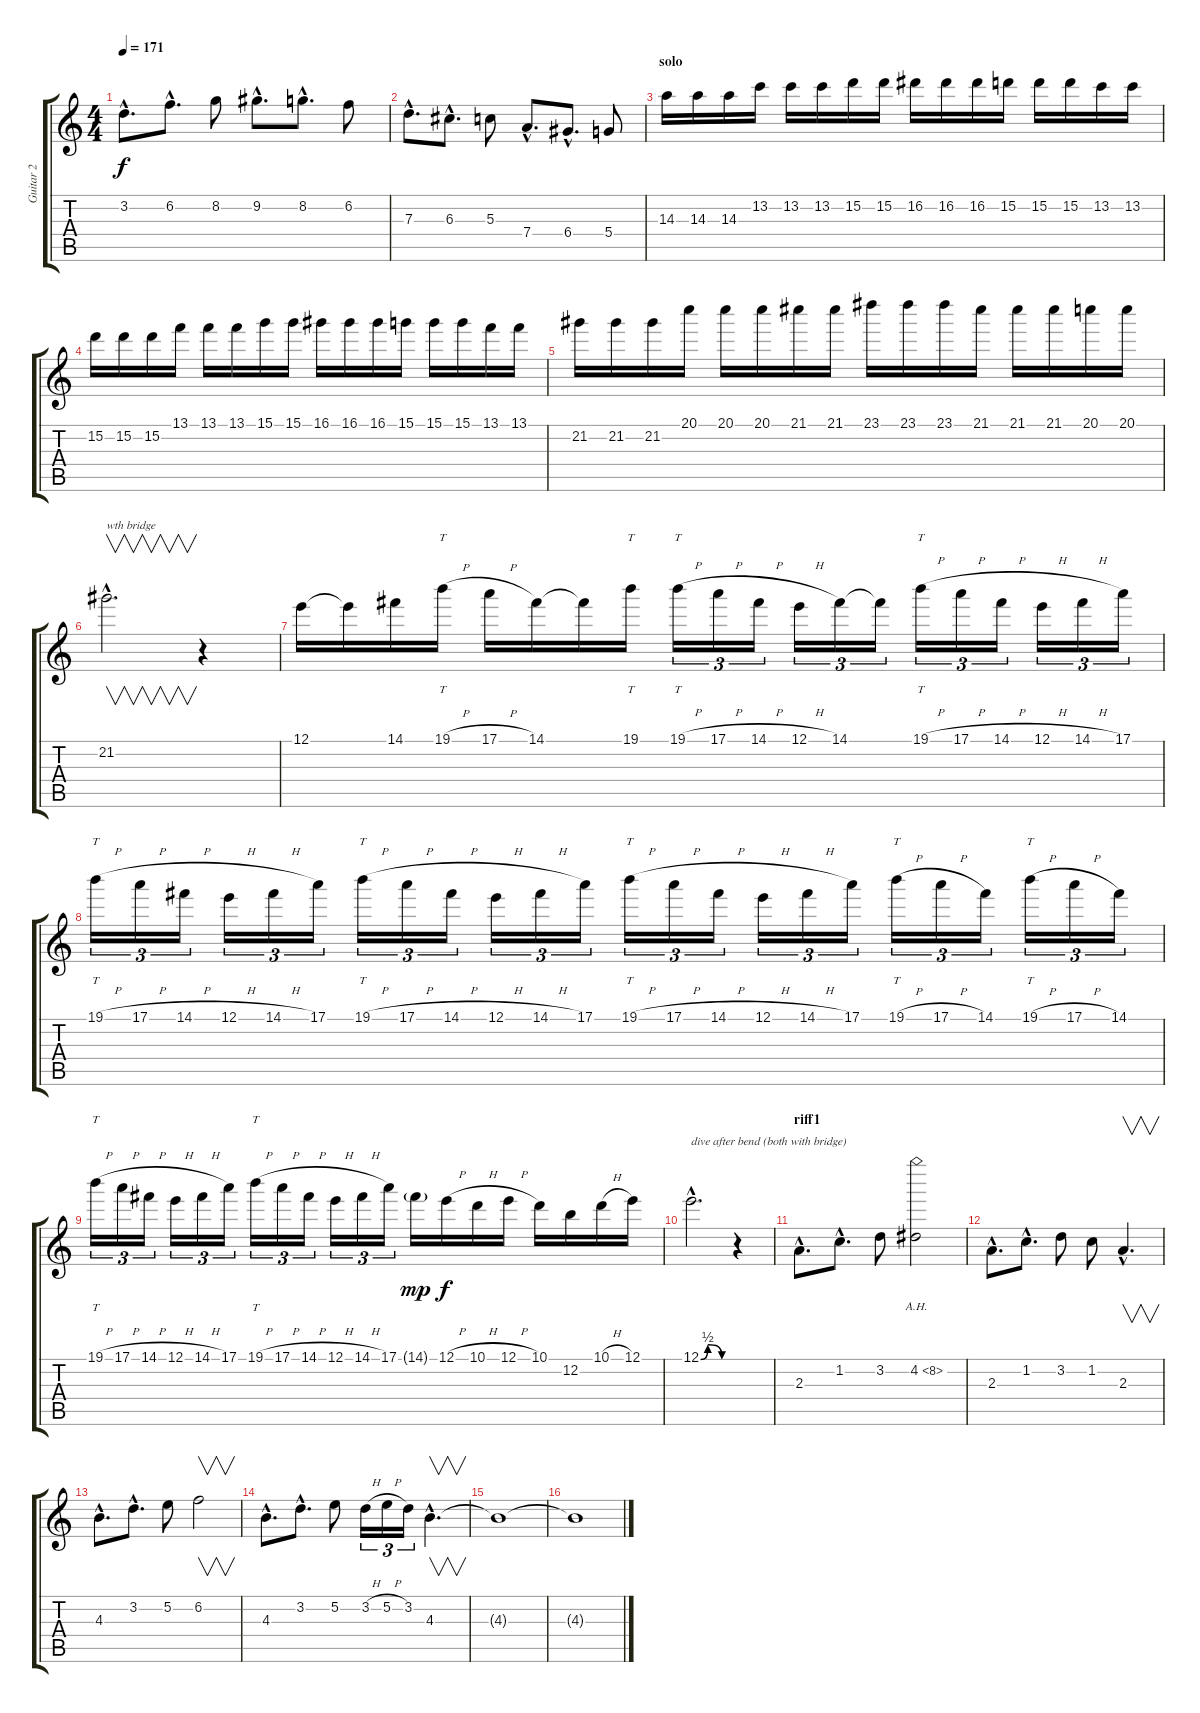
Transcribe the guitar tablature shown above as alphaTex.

\track ("Guitar 2" "Guitar 2") {instrument distortionguitar}
\staff {score tabs}
\tuning (E4 B3 G3 D3 A2 E2) {hide}
\ts (4 4)
\tempo 171
\clef g2
\ks c
3.2{hac}.8{d dy f} 6.2{hac}.8{d} 8.2.8 9.2{hac}.8{d} 8.2{hac}.8{d} 6.2.8 |
7.3{hac}.8{d} 6.3{hac}.8{d} 5.3.8 7.4{hac}.8{d} 6.4{hac}.8{d} 5.4.8 |
\section ("" "solo")
14.3.16 14.3.16 14.3.16 13.2.16 13.2.16 13.2.16 15.2.16 15.2.16 16.2.16 16.2.16 16.2.16 15.2.16 15.2.16 15.2.16 13.2.16 13.2.16 |
15.2.16 15.2.16 15.2.16 13.1.16 13.1.16 13.1.16 15.1.16 15.1.16 16.1.16 16.1.16 16.1.16 15.1.16 15.1.16 15.1.16 13.1.16 13.1.16 |
21.2.16 21.2.16 21.2.16 20.1.16 20.1.16 20.1.16 21.1.16 21.1.16 23.1.16 23.1.16 23.1.16 21.1.16 21.1.16 21.1.16 20.1.16 20.1.16 |
21.2{hac}.2{v d txt "wth bridge"} r.4 |
12.1.16 12.1{t}.16 14.1.16 19.1{h}.16{tt} 17.1{h}.16 14.1.16 14.1{t}.16 19.1.16{tt} 19.1{h}.16{tt tu (3 2)} 17.1{h}.16{tu (3 2)} 14.1{h}.16{tu (3 2)} 12.1{h}.16{tu (3 2)} 14.1.16{tu (3 2)} 14.1{t}.16{tu (3 2)} 19.1{h}.16{tt tu (3 2)} 17.1{h}.16{tu (3 2)} 14.1{h}.16{tu (3 2)} 12.1{h}.16{tu (3 2)} 14.1{h}.16{tu (3 2)} 17.1.16{tu (3 2)} |
19.1{h}.16{tt tu (3 2)} 17.1{h}.16{tu (3 2)} 14.1{h}.16{tu (3 2)} 12.1{h}.16{tu (3 2)} 14.1{h}.16{tu (3 2)} 17.1.16{tu (3 2)} 19.1{h}.16{tt tu (3 2)} 17.1{h}.16{tu (3 2)} 14.1{h}.16{tu (3 2)} 12.1{h}.16{tu (3 2)} 14.1{h}.16{tu (3 2)} 17.1.16{tu (3 2)} 19.1{h}.16{tt tu (3 2)} 17.1{h}.16{tu (3 2)} 14.1{h}.16{tu (3 2)} 12.1{h}.16{tu (3 2)} 14.1{h}.16{tu (3 2)} 17.1.16{tu (3 2)} 19.1{h}.16{tt tu (3 2)} 17.1{h}.16{tu (3 2)} 14.1.16{tu (3 2)} 19.1{h}.16{tt tu (3 2)} 17.1{h}.16{tu (3 2)} 14.1.16{tu (3 2)} |
19.1{h}.16{tt tu (3 2)} 17.1{h}.16{tu (3 2)} 14.1{h}.16{tu (3 2)} 12.1{h}.16{tu (3 2)} 14.1{h}.16{tu (3 2)} 17.1.16{tu (3 2)} 19.1{h}.16{tt tu (3 2)} 17.1{h}.16{tu (3 2)} 14.1{h}.16{tu (3 2)} 12.1{h}.16{tu (3 2)} 14.1{h}.16{tu (3 2)} 17.1.16{tu (3 2)} 14.1{g}.16{dy mp} 12.1{h}.16{dy f} 10.1{h}.16 12.1{h}.16 10.1.16 12.2.16 10.1{h}.16 12.1.16 |
12.1{be (custom 0 0 15 2 45 0 60 0) hac}.2{d txt "dive after bend (both with bridge)"} r.4 |
\section ("" "riff1")
2.3{hac}.8{d} 1.2{hac}.8{d} 3.2.8 4.2{ah 4}.2 |
2.3{hac}.8{d} 1.2{hac}.8{d} 3.2.8 1.2.8 2.3{hac}.4{v d} |
4.3{hac}.8{d} 3.2{hac}.8{d} 5.2.8 6.2.2{v} |
4.3{hac}.8{d} 3.2{hac}.8{d} 5.2.8 3.2{h}.16{tu (3 2)} 5.2{h}.16{tu (3 2)} 3.2.16{tu (3 2)} 4.3{hac}.4{v d} |
4.3{t}.1 |
4.3{t}.1
